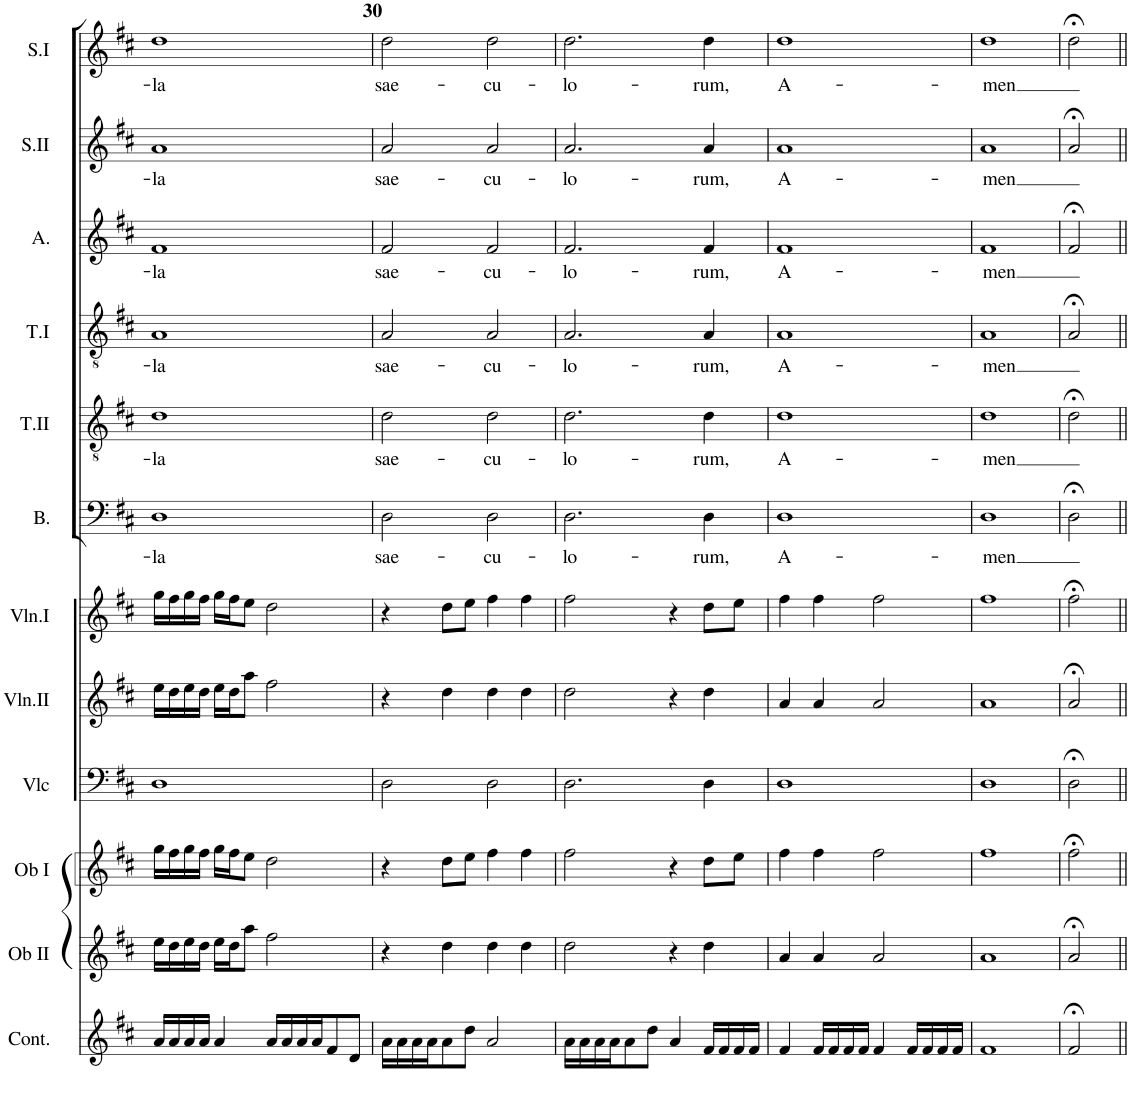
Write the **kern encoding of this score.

**kern	**kern	**kern	**kern	**kern	**kern	**kern	**text	**kern	**text	**kern	**text	**kern	**text	**kern	**text	**kern	**text
*part12	*part11	*part10	*part9	*part8	*part7	*part6	*part6	*part5	*part5	*part4	*part4	*part3	*part3	*part2	*part2	*part1	*part1
*staff12	*staff11	*staff10	*staff9	*staff8	*staff7	*staff6	*staff6	*staff5	*staff5	*staff4	*staff4	*staff3	*staff3	*staff2	*staff2	*staff1	*staff1
*I"Continuo.	*I"Oboe II	*I"Oboe I	*I"Violoncelle	*I"Violon II	*I"Violon I	*I"Bass	*	*I"Ténor II	*	*I"Tenor	*	*I"Alto	*	*I"Soprano II	*	*I"Soprano I	*
*I'Cont.	*I'Ob II	*I'Ob I	*I'Vlc	*I'Vln.II	*I'Vln.I	*I'B.	*	*I'T.II	*	*	*	*I'A.	*	*I'S.II	*	*I'S.I	*
!!LO:PB:g=z
*clefG2	*clefG2	*clefG2	*clefF4	*clefG2	*clefG2	*clefF4	*	*clefGv2	*	*clefGv2	*	*clefG2	*	*clefG2	*	*clefG2	*
*k[f#c#]	*k[f#c#]	*k[f#c#]	*k[f#c#]	*k[f#c#]	*k[f#c#]	*k[f#c#]	*	*k[f#c#]	*	*k[f#c#]	*	*k[f#c#]	*	*k[f#c#]	*	*k[f#c#]	*
*M2/2	*M2/2	*M2/2	*M2/2	*M2/2	*M2/2	*M2/2	*	*M2/2	*	*M2/2	*	*M2/2	*	*M2/2	*	*M2/2	*
*met(c|)	*met(c|)	*met(c|)	*met(c|)	*met(c|)	*met(c|)	*met(c|)	*	*met(c|)	*	*met(c|)	*	*met(c|)	*	*met(c|)	*	*met(c|)	*
=29	=29	=29	=29	=29	=29	=29	=29	=29	=29	=29	=29	=29	=29	=29	=29	=29	=29
!	!	!	!	!	!	!	!LO:LY:b	!	!LO:LY:b	!	!LO:LY:b	!	!LO:LY:b	!	!LO:LY:b	!	!LO:LY:b
16a/LL	16ee\LL	16gg\LL	1D	16ee\LL	16gg\LL	1D	-la	1d	-la	1A	-la	1f#	-la	1a	-la	1dd	-la
16a/	16dd\	16ff#\	.	16dd\	16ff#\	.	.	.	.	.	.	.	.	.	.	.	.
16a/	16ee\	16gg\	.	16ee\	16gg\	.	.	.	.	.	.	.	.	.	.	.	.
16a/JJ	16dd\JJ	16ff#\JJ	.	16dd\JJ	16ff#\JJ	.	.	.	.	.	.	.	.	.	.	.	.
4a/	16ee\LL	16gg\LL	.	16ee\LL	16gg\LL	.	.	.	.	.	.	.	.	.	.	.	.
.	16dd\J	16ff#\J	.	16dd\J	16ff#\J	.	.	.	.	.	.	.	.	.	.	.	.
.	8aa\J	8ee\J	.	8aa\J	8ee\J	.	.	.	.	.	.	.	.	.	.	.	.
16a/LL	2ff#\	2dd\	.	2ff#\	2dd\	.	.	.	.	.	.	.	.	.	.	.	.
16a/	.	.	.	.	.	.	.	.	.	.	.	.	.	.	.	.	.
16a/	.	.	.	.	.	.	.	.	.	.	.	.	.	.	.	.	.
16a/J	.	.	.	.	.	.	.	.	.	.	.	.	.	.	.	.	.
8f#/	.	.	.	.	.	.	.	.	.	.	.	.	.	.	.	.	.
8d/J	.	.	.	.	.	.	.	.	.	.	.	.	.	.	.	.	.
=30	=30	=30	=30	=30	=30	=30	=30	=30	=30	=30	=30	=30	=30	=30	=30	=30	=30
!	!	!	!	!	!	!	!LO:LY:b	!	!LO:LY:b	!	!LO:LY:b	!	!LO:LY:b	!	!LO:LY:b	!	!LO:LY:b
16a\LL	4r	4r	2D\	4r	4r	2D\	sae-	2d\	sae-	2A/	sae-	2f#/	sae-	2a/	sae-	2dd\	sae-
16a\	.	.	.	.	.	.	.	.	.	.	.	.	.	.	.	.	.
16a\	.	.	.	.	.	.	.	.	.	.	.	.	.	.	.	.	.
16a\J	.	.	.	.	.	.	.	.	.	.	.	.	.	.	.	.	.
8a\	4dd\	8dd\L	.	4dd\	8dd\L	.	.	.	.	.	.	.	.	.	.	.	.
8dd\J	.	8ee\J	.	.	8ee\J	.	.	.	.	.	.	.	.	.	.	.	.
!	!	!	!	!	!	!	!LO:LY:b	!	!LO:LY:b	!	!LO:LY:b	!	!LO:LY:b	!	!LO:LY:b	!	!LO:LY:b
2a/	4dd\	4ff#\	2D\	4dd\	4ff#\	2D\	-cu-	2d\	-cu-	2A/	-cu-	2f#/	-cu-	2a/	-cu-	2dd\	-cu-
.	4dd\	4ff#\	.	4dd\	4ff#\	.	.	.	.	.	.	.	.	.	.	.	.
=31	=31	=31	=31	=31	=31	=31	=31	=31	=31	=31	=31	=31	=31	=31	=31	=31	=31
!	!	!	!	!	!	!	!LO:LY:b	!	!LO:LY:b	!	!LO:LY:b	!	!LO:LY:b	!	!LO:LY:b	!	!LO:LY:b
16a\LL	2dd\	2ff#\	2.D\	2dd\	2ff#\	2.D\	-lo-	2.d\	-lo-	2.A/	-lo-	2.f#/	-lo-	2.a/	-lo-	2.dd\	-lo-
16a\	.	.	.	.	.	.	.	.	.	.	.	.	.	.	.	.	.
16a\	.	.	.	.	.	.	.	.	.	.	.	.	.	.	.	.	.
16a\J	.	.	.	.	.	.	.	.	.	.	.	.	.	.	.	.	.
8a\	.	.	.	.	.	.	.	.	.	.	.	.	.	.	.	.	.
8dd\J	.	.	.	.	.	.	.	.	.	.	.	.	.	.	.	.	.
4a/	4r	4r	.	4r	4r	.	.	.	.	.	.	.	.	.	.	.	.
!	!	!	!	!	!	!	!LO:LY:b	!	!LO:LY:b	!	!LO:LY:b	!	!LO:LY:b	!	!LO:LY:b	!	!LO:LY:b
16f#/LL	4dd\	8dd\L	4D\	4dd\	8dd\L	4D\	-rum,	4d\	-rum,	4A/	-rum,	4f#/	-rum,	4a/	-rum,	4dd\	-rum,
16f#/	.	.	.	.	.	.	.	.	.	.	.	.	.	.	.	.	.
16f#/	.	8ee\J	.	.	8ee\J	.	.	.	.	.	.	.	.	.	.	.	.
16f#/JJ	.	.	.	.	.	.	.	.	.	.	.	.	.	.	.	.	.
=32	=32	=32	=32	=32	=32	=32	=32	=32	=32	=32	=32	=32	=32	=32	=32	=32	=32
!	!	!	!	!	!	!	!LO:LY:b	!	!LO:LY:b	!	!LO:LY:b	!	!LO:LY:b	!	!LO:LY:b	!	!LO:LY:b
4f#/	4a/	4ff#\	1D	4a/	4ff#\	1D	A-	1d	A-	1A	A-	1f#	A-	1a	A-	1dd	A-
16f#/LL	4a/	4ff#\	.	4a/	4ff#\	.	.	.	.	.	.	.	.	.	.	.	.
16f#/	.	.	.	.	.	.	.	.	.	.	.	.	.	.	.	.	.
16f#/	.	.	.	.	.	.	.	.	.	.	.	.	.	.	.	.	.
16f#/JJ	.	.	.	.	.	.	.	.	.	.	.	.	.	.	.	.	.
4f#/	2a/	2ff#\	.	2a/	2ff#\	.	.	.	.	.	.	.	.	.	.	.	.
16f#/LL	.	.	.	.	.	.	.	.	.	.	.	.	.	.	.	.	.
16f#/	.	.	.	.	.	.	.	.	.	.	.	.	.	.	.	.	.
16f#/	.	.	.	.	.	.	.	.	.	.	.	.	.	.	.	.	.
16f#/JJ	.	.	.	.	.	.	.	.	.	.	.	.	.	.	.	.	.
=33	=33	=33	=33	=33	=33	=33	=33	=33	=33	=33	=33	=33	=33	=33	=33	=33	=33
!	!	!	!	!	!	!	!LO:LY:b	!	!LO:LY:b	!	!LO:LY:b	!	!LO:LY:b	!	!LO:LY:b	!	!LO:LY:b
1f#	1a	1ff#	1D	1a	1ff#	1D	-men	1d	-men	1A	-men	1f#	-men	1a	-men	1dd	-men
=34	=34	=34	=34	=34	=34	=34	=34	=34	=34	=34	=34	=34	=34	=34	=34	=34	=34
2f#;</	2a;</	2ff#;<\	2D;<\	2a;</	2ff#;<\	2D;<\	.	2d;<\	.	2A;</	.	2f#;</	.	2a;</	.	2dd;<\	.
=||	=||	=||	=||	=||	=||	=||	=||	=||	=||	=||	=||	=||	=||	=||	=||	=||	=||
*-	*-	*-	*-	*-	*-	*-	*-	*-	*-	*-	*-	*-	*-	*-	*-	*-	*-
